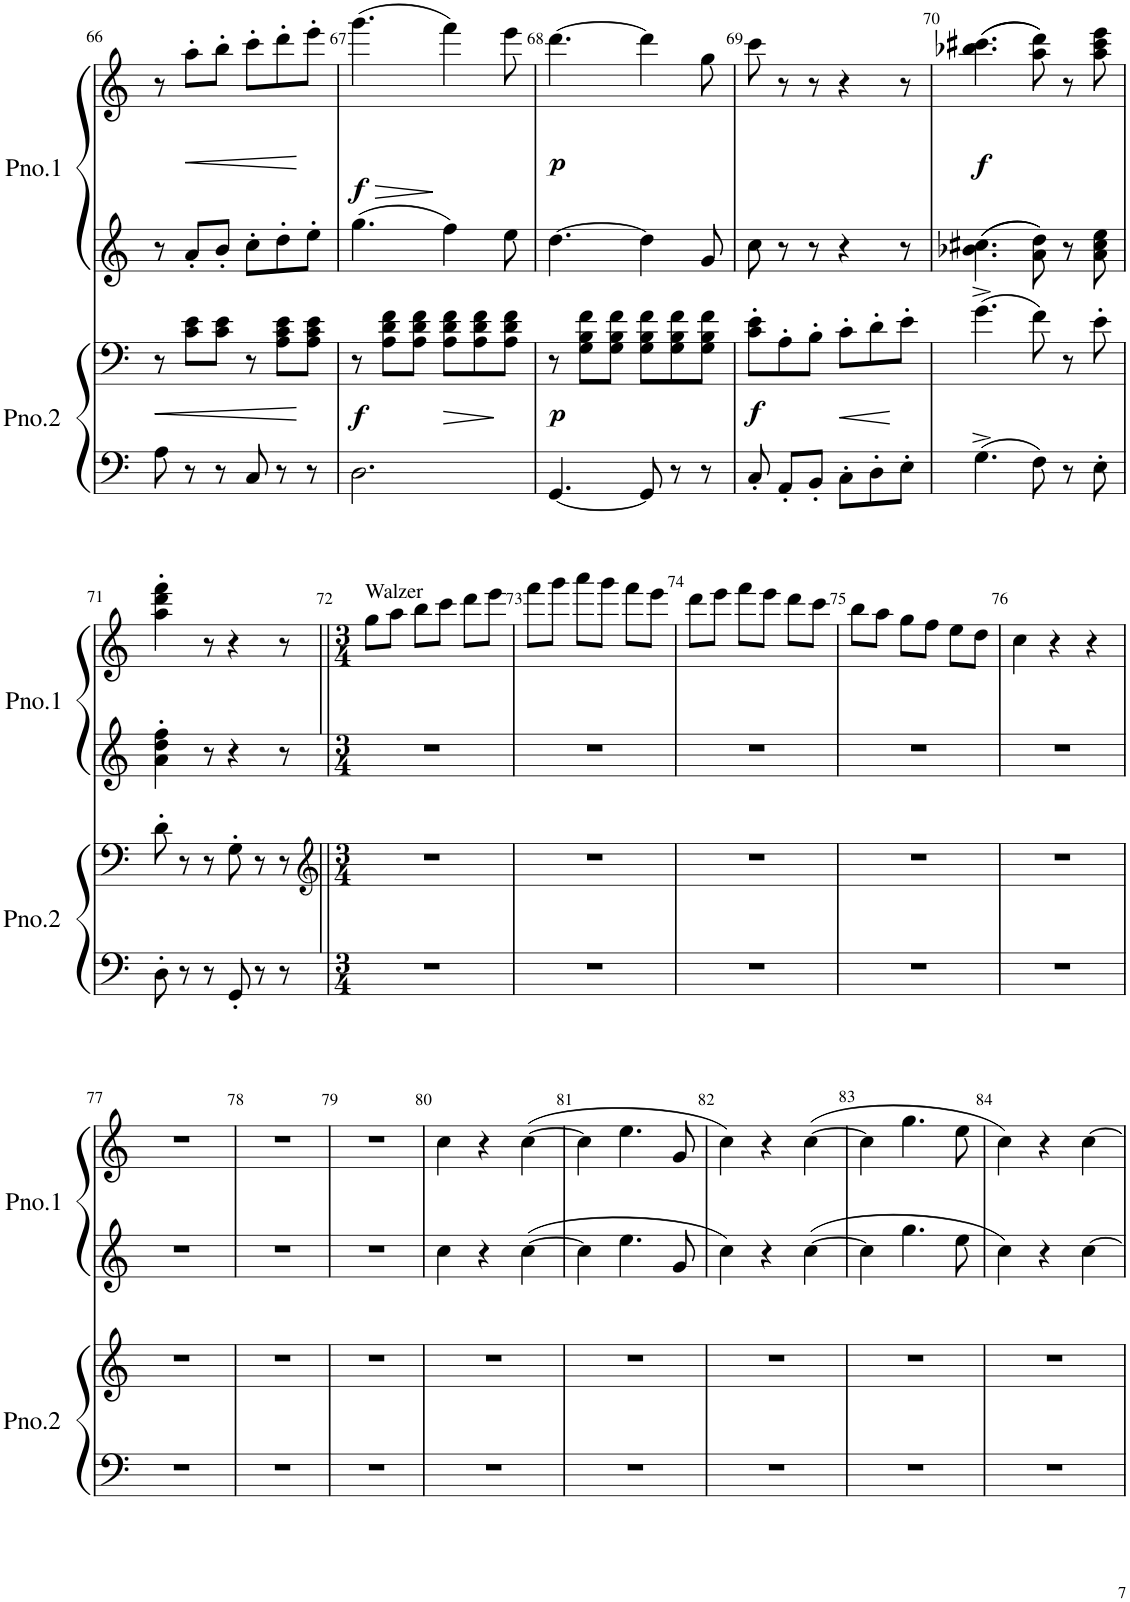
**kern	**kern	**dynam	**kern	**kern	**dynam
*part2	*part2	*part2	*part1	*part1	*part1
*staff4	*staff3	*staff3/4	*staff2	*staff1	*staff1/2
*I"Piano 2	*	*	*I"Piano 1	*	*
*I'Pno.2	*	*	*I'Pno.1	*	*
!!LO:PB:g=z
*clefF4	*clefF4	*	*clefG2	*clefG2	*
*k[]	*k[]	*	*k[]	*k[]	*
*M6/8	*M6/8	*	*M6/8	*M6/8	*
=66	=66	=66	=66	=66	=66
!	!	!LO:HP:b	!	!	!
8A\	8r	<	8r	8r	.
!	!	!	!	!	!LO:HP:b
8r	8c\ 8e\L	.	8a'/L	8aa'\L	<
8r	8c\ 8e\J	.	8b'/J	8bb'\J	.
8C/	8r	.	8cc'\L	8ccc'\L	.
8r	8A\ 8c\ 8e\L	.	8dd'\	8ddd'\	.
8r	8A\ 8c\ 8e\J	[	8ee'\J	8eee'\J	[
=67	=67	=67	=67	=67	=67
!	!	!LO:DY:b	!	!	!LO:HP:b
!	!	!	!	!	!LO:DY:n=1:b
2.D\	8r	f	4.gg\	(4.ggg\	> f
.	8A\ 8d\ 8f\L	.	.	.	.
.	8A\ 8d\ 8f\J	.	.	.	.
!	!	!LO:HP:b	!	!	!
.	8A\ 8d\ 8f\L	>	4ff\	4fff\)	]
.	8A\ 8d\ 8f\	.	.	.	.
.	8A\ 8d\ 8f\J	]	8ee\	8eee\	.
=68	=68	=68	=68	=68	=68
!	!	!LO:DY:b	!	!	!LO:DY:b
[4.GG/	8r	p	[4.dd\	[4.ddd\	p
.	8G\ 8B\ 8f\L	.	.	.	.
.	8G\ 8B\ 8f\J	.	.	.	.
8GG/]	8G\ 8B\ 8f\L	.	4dd\]	4ddd\]	.
8r	8G\ 8B\ 8f\	.	.	.	.
8r	8G\ 8B\ 8f\J	.	8g/	8gg\	.
=69	=69	=69	=69	=69	=69
!	!	!LO:DY:b	!	!	!
8C'/	8c\' 8e\'L	f	8cc\	8ccc\	.
8AA'/L	8A'\	.	8r	8r	.
8BB'/J	8B'\J	.	8r	8r	.
!	!	!LO:HP:b	!	!	!
8C'\L	8c'\L	<	4r	4r	.
8D'\	8d'\	.	.	.	.
8E'\J	8e'\J	[	8r	8r	.
=70	=70	=70	=70	=70	=70
!	!	!	!	!	!LO:DY:b
4.G^\	(4.g^\	.	4.b-X\ 4.cc#X\	((4.bb-X\ 4.ccc#X\	f
8F\	8f\)	.	8a\ 8dd\	8aa\ 8ddd\))	.
8r	8r	.	8r	8r	.
8E'\	8e'\	.	8a\ 8cc#\ 8ee\	8aa\ 8ccc#\ 8eee\	.
!!LO:LB:g=z
=71	=71	=71	=71	=71	=71
8D'\	8d'\	.	4a\' 4dd\' 4ff\'	4aa\' 4ddd\' 4fff\'	.
8r	8r	.	.	.	.
8r	8r	.	8r	8r	.
8GG'/	8G'\	.	4r	4r	.
8r	8r	.	.	.	.
8r	8r	.	8r	8r	.
=72||	=72||	=72||	=72||	=72||	=72||
*	*clefG2	*	*	*	*
*M3/4	*M3/4	*	*M3/4	*M3/4	*
!	!	!	!	!LO:TX:a:t=Walzer	!
2.r	2.r	.	2.r	8gg\L	.
.	.	.	.	8aa\J	.
.	.	.	.	8bb\L	.
.	.	.	.	8ccc\J	.
.	.	.	.	8ddd\L	.
.	.	.	.	8eee\J	.
=73	=73	=73	=73	=73	=73
2.r	2.r	.	2.r	8fff\L	.
.	.	.	.	8ggg\J	.
.	.	.	.	8aaa\L	.
.	.	.	.	8ggg\J	.
.	.	.	.	8fff\L	.
.	.	.	.	8eee\J	.
=74	=74	=74	=74	=74	=74
2.r	2.r	.	2.r	8ddd\L	.
.	.	.	.	8eee\J	.
.	.	.	.	8fff\L	.
.	.	.	.	8eee\J	.
.	.	.	.	8ddd\L	.
.	.	.	.	8ccc\J	.
=75	=75	=75	=75	=75	=75
2.r	2.r	.	2.r	8bb\L	.
.	.	.	.	8aa\J	.
.	.	.	.	8gg\L	.
.	.	.	.	8ff\J	.
.	.	.	.	8ee\L	.
.	.	.	.	8dd\J	.
=76	=76	=76	=76	=76	=76
2.r	2.r	.	2.r	4cc\	.
.	.	.	.	4r	.
.	.	.	.	4r	.
!!LO:LB:g=z
=77	=77	=77	=77	=77	=77
2.r	2.r	.	2.r	2.r	.
=78	=78	=78	=78	=78	=78
2.r	2.r	.	2.r	2.r	.
=79	=79	=79	=79	=79	=79
2.r	2.r	.	2.r	2.r	.
=80	=80	=80	=80	=80	=80
2.r	2.r	.	4cc\	4cc\	.
.	.	.	4r	4r	.
.	.	.	[4cc\	([4cc\	.
=81	=81	=81	=81	=81	=81
2.r	2.r	.	4cc\]	4cc\]	.
.	.	.	4.ee\	4.ee\	.
.	.	.	8g/	8g/	.
=82	=82	=82	=82	=82	=82
2.r	2.r	.	4cc\	4cc\)	.
.	.	.	4r	4r	.
.	.	.	[4cc\	([4cc\	.
=83	=83	=83	=83	=83	=83
2.r	2.r	.	4cc\]	4cc\]	.
.	.	.	4.gg\	4.gg\	.
.	.	.	8ee\	8ee\	.
=84	=84	=84	=84	=84	=84
2.r	2.r	.	4cc\	4cc\)	.
.	.	.	4r	4r	.
.	.	.	[4cc\	[4cc\	.
=	=	=	=	=	=
*-	*-	*-	*-	*-	*-
